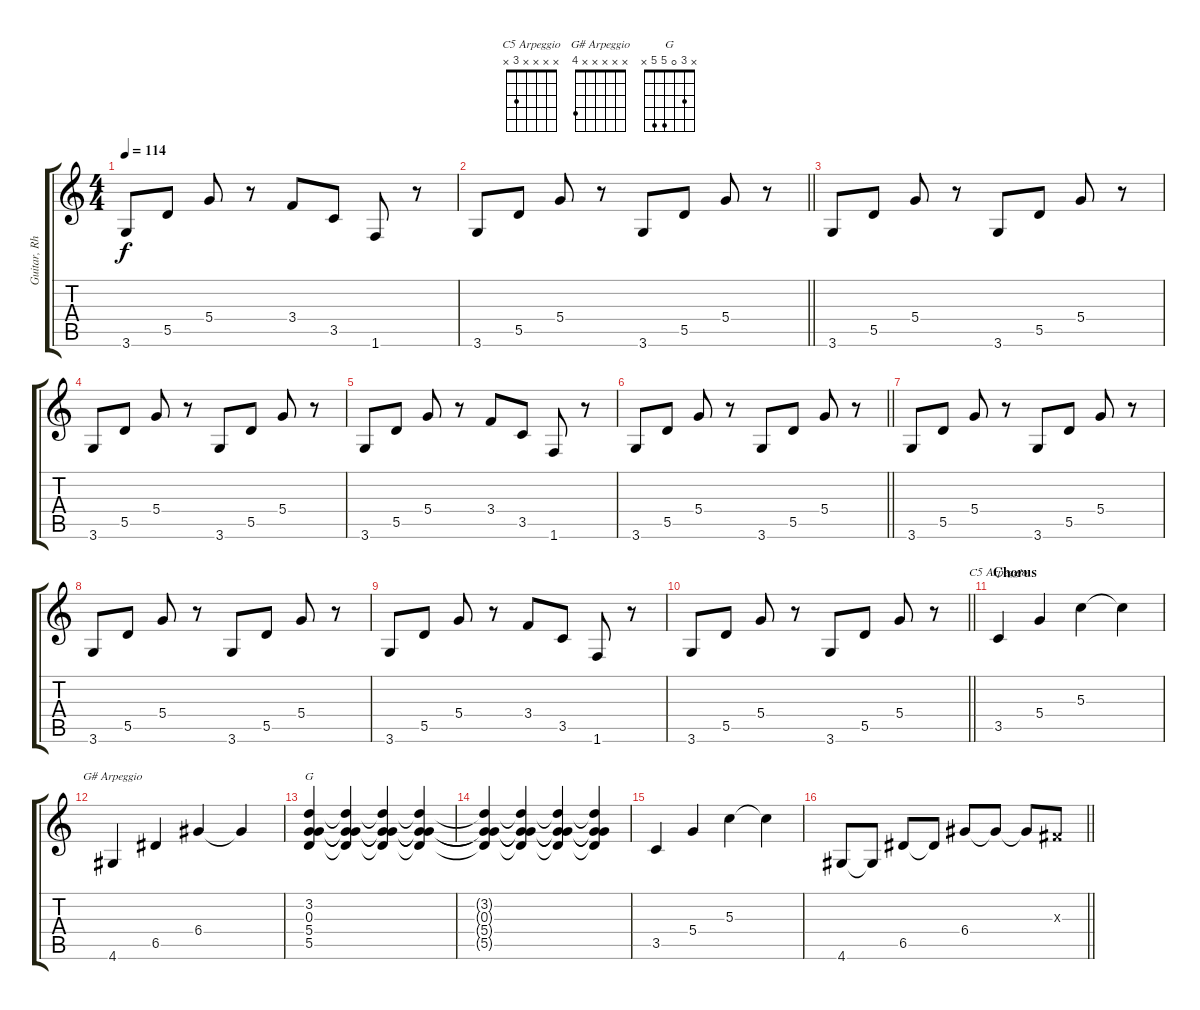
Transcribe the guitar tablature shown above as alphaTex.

\track ("Guitar, Rhythm" "Guitar, Rh") {instrument overdrivenguitar}
\staff {score tabs}
\tuning (E4 B3 G3 D3 A2 E2) {hide}
\chord ("C5 Arpeggio" x x x x 3 x)
\chord ("G# Arpeggio" x x x x x 4)
\chord ("G" x 3 0 5 5 x)
\ts (4 4)
\tempo 114
\clef g2
\ks c
3.6.8{dy f} 5.5.8 5.4.8 r.8 3.4.8 3.5.8 1.6.8 r.8 |
\barLineRight lightlight
3.6.8 5.5.8 5.4.8 r.8 3.6.8 5.5.8 5.4.8 r.8 |
3.6.8 5.5.8 5.4.8 r.8 3.6.8 5.5.8 5.4.8 r.8 |
3.6.8 5.5.8 5.4.8 r.8 3.6.8 5.5.8 5.4.8 r.8 |
3.6.8 5.5.8 5.4.8 r.8 3.4.8 3.5.8 1.6.8 r.8 |
\barLineRight lightlight
3.6.8 5.5.8 5.4.8 r.8 3.6.8 5.5.8 5.4.8 r.8 |
3.6.8 5.5.8 5.4.8 r.8 3.6.8 5.5.8 5.4.8 r.8 |
3.6.8 5.5.8 5.4.8 r.8 3.6.8 5.5.8 5.4.8 r.8 |
3.6.8 5.5.8 5.4.8 r.8 3.4.8 3.5.8 1.6.8 r.8 |
\barLineRight lightlight
3.6.8 5.5.8 5.4.8 r.8 3.6.8 5.5.8 5.4.8 r.8 |
\section ("" "Chorus")
3.5.4{ch "C5 Arpeggio"} 5.4.4 5.3.4 5.3{t}.4 |
4.6.4{ch "G# Arpeggio"} 6.5.4 6.4.4 6.4{t}.4 |
(3.2 0.3 5.4 5.5).4{ch "G"} (3.2{t} 0.3{t} 5.4{t} 5.5{t}).4 (3.2{t} 0.3{t} 5.4{t} 5.5{t}).4 (3.2{t} 0.3{t} 5.4{t} 5.5{t}).4 |
(3.2{t} 0.3{t} 5.4{t} 5.5{t}).4 (3.2{t} 0.3{t} 5.4{t} 5.5{t}).4 (3.2{t} 0.3{t} 5.4{t} 5.5{t}).4 (3.2{t} 0.3{t} 5.4{t} 5.5{t}).4 |
3.5.4 5.4.4 5.3.4 5.3{t}.4 |
\barLineRight lightlight
4.6.8 4.6{t}.8 6.5.8 6.5{t}.8 6.4.8 6.4{t}.8 6.4{t}.8 -1.3{x}.8
